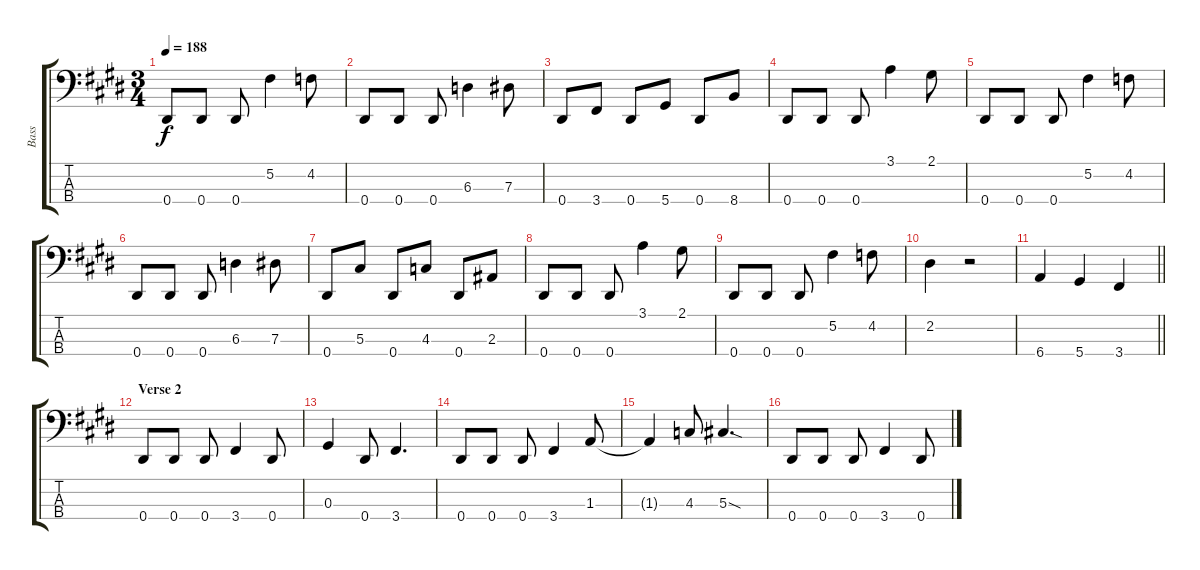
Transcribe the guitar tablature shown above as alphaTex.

\track ("Bass" "Bass") {instrument electricbassfinger}
\staff {score tabs}
\tuning (Gb2 Db2 Ab1 Eb1) {hide}
\ts (3 4)
\tempo 188
\clef f4
\ks e
0.4.8{dy f} 0.4.8 0.4.8 5.2.4 4.2.8 |
0.4.8 0.4.8 0.4.8 6.3.4 7.3.8 |
0.4.8 3.4.8 0.4.8 5.4.8 0.4.8 8.4.8 |
0.4.8 0.4.8 0.4.8 3.1.4 2.1.8 |
0.4.8 0.4.8 0.4.8 5.2.4 4.2.8 |
0.4.8 0.4.8 0.4.8 6.3.4 7.3.8 |
0.4.8 5.3.8 0.4.8 4.3.8 0.4.8 2.3.8 |
0.4.8 0.4.8 0.4.8 3.1.4 2.1.8 |
0.4.8 0.4.8 0.4.8 5.2.4 4.2.8 |
2.2.4 r.2 |
\barLineRight lightlight
6.4.4 5.4.4 3.4.4 |
\section ("" "Verse 2")
0.4.8 0.4.8 0.4.8 3.4.4 0.4.8 |
0.3.4 0.4.8 3.4.4{d} |
0.4.8 0.4.8 0.4.8 3.4.4 1.3.8 |
1.3{t}.4 4.3.8 5.3{sod}.4{d} |
0.4.8 0.4.8 0.4.8 3.4.4 0.4.8
